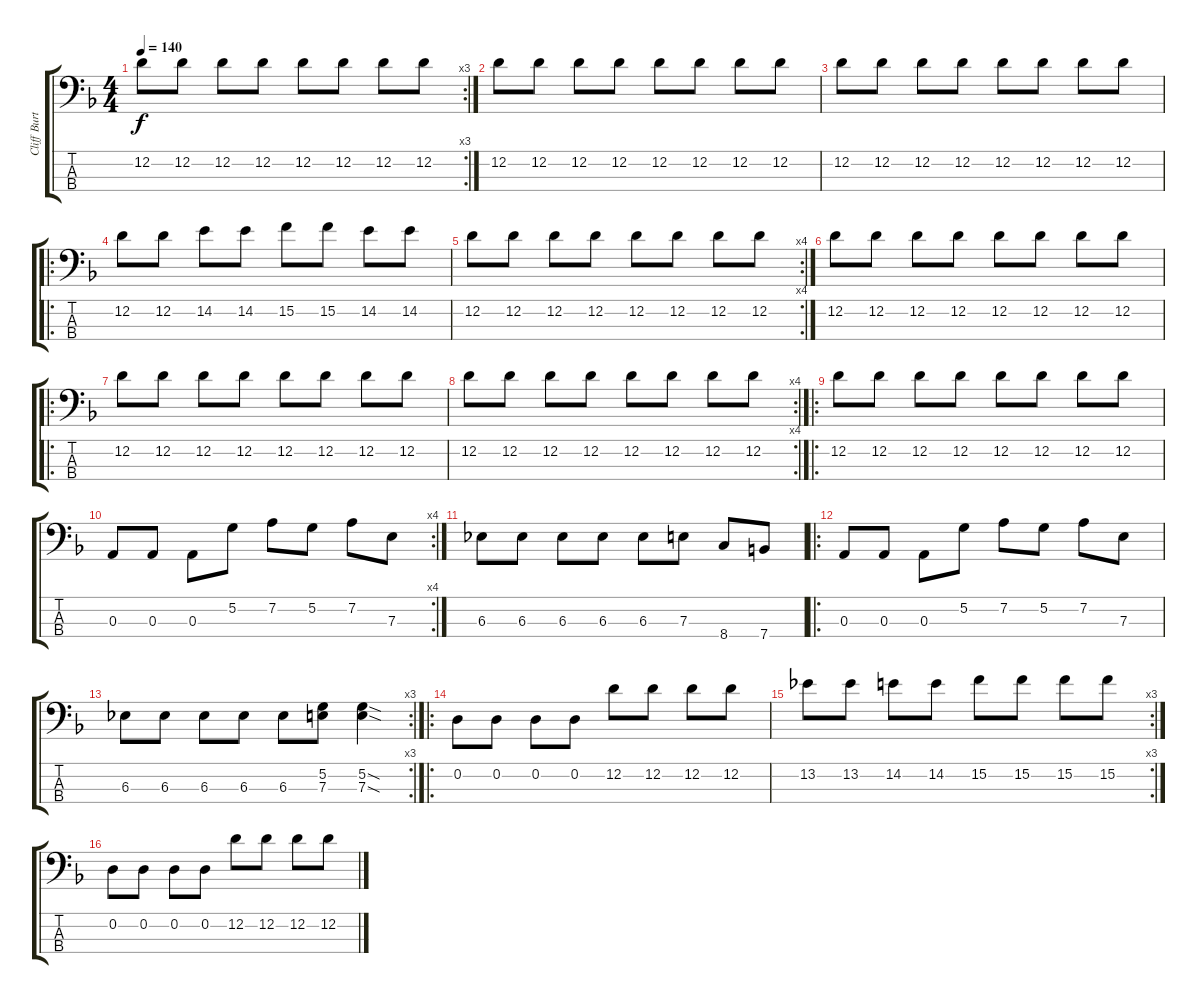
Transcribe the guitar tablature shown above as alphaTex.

\track ("Cliff Burton - Bass" "Cliff Burt") {instrument electricbassfinger}
\staff {score tabs}
\tuning (G2 D2 A1 E1) {hide}
\rc 3
\ts (4 4)
\tempo 140
\clef f4
\ks f
12.2.8{dy f} 12.2.8 12.2.8 12.2.8 12.2.8 12.2.8 12.2.8 12.2.8 |
12.2.8 12.2.8 12.2.8 12.2.8 12.2.8 12.2.8 12.2.8 12.2.8 |
12.2.8 12.2.8 12.2.8 12.2.8 12.2.8 12.2.8 12.2.8 12.2.8 |
\ro
12.2.8 12.2.8 14.2.8 14.2.8 15.2.8 15.2.8 14.2.8 14.2.8 |
\rc 4
12.2.8 12.2.8 12.2.8 12.2.8 12.2.8 12.2.8 12.2.8 12.2.8 |
12.2.8 12.2.8 12.2.8 12.2.8 12.2.8 12.2.8 12.2.8 12.2.8 |
\ro
12.2.8 12.2.8 12.2.8 12.2.8 12.2.8 12.2.8 12.2.8 12.2.8 |
\rc 4
12.2.8 12.2.8 12.2.8 12.2.8 12.2.8 12.2.8 12.2.8 12.2.8 |
\ro
12.2.8 12.2.8 12.2.8 12.2.8 12.2.8 12.2.8 12.2.8 12.2.8 |
\rc 4
0.3.8 0.3.8 0.3.8 5.2.8 7.2.8 5.2.8 7.2.8 7.3.8 |
6.3.8 6.3.8 6.3.8 6.3.8 6.3.8 7.3.8 8.4.8 7.4.8 |
\ro
0.3.8 0.3.8 0.3.8 5.2.8 7.2.8 5.2.8 7.2.8 7.3.8 |
\rc 3
6.3.8 6.3.8 6.3.8 6.3.8 6.3.8 (5.2 7.3).8 (5.2{sod} 7.3{sod}).4 |
\ro
0.2.8 0.2.8 0.2.8 0.2.8 12.2.8 12.2.8 12.2.8 12.2.8 |
\rc 3
13.2.8 13.2.8 14.2.8 14.2.8 15.2.8 15.2.8 15.2.8 15.2.8 |
0.2.8 0.2.8 0.2.8 0.2.8 12.2.8 12.2.8 12.2.8 12.2.8
